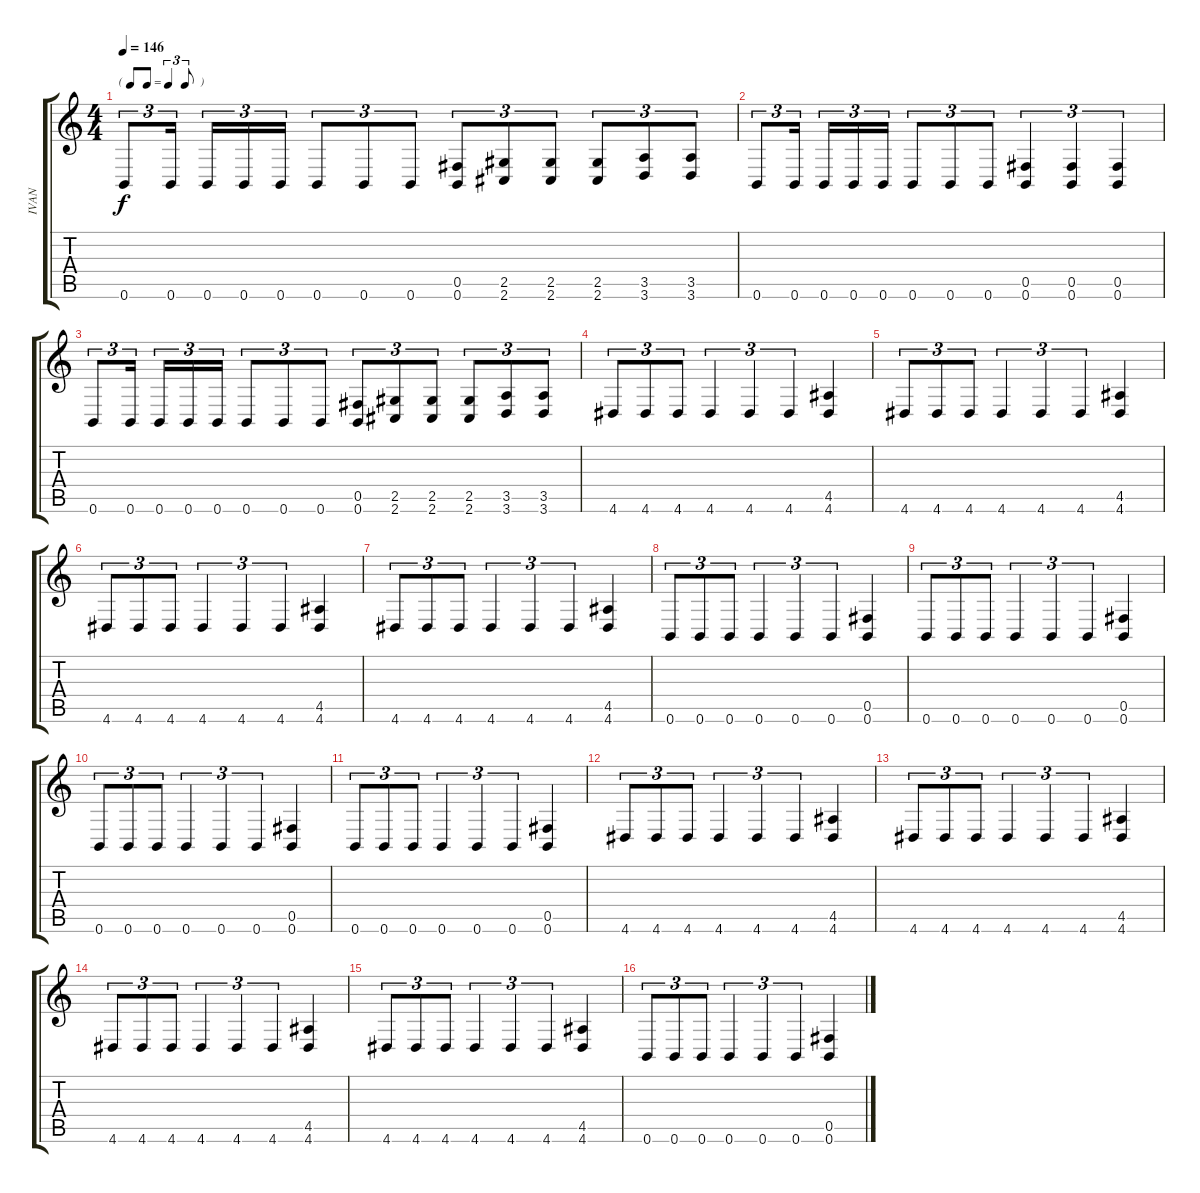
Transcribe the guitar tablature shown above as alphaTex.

\track ("IVAN" "IVAN") {instrument distortionguitar}
\staff {score tabs}
\tuning (Db4 Ab3 E3 B2 Gb2 B1) {hide}
\ts (4 4)
\tf triplet8th
\tempo 146
\clef g2
\ks c
0.6.8{tu (3 2) dy f} 0.6.16{tu (3 2)} 0.6.16{tu (3 2)} 0.6.16{tu (3 2)} 0.6.16{tu (3 2)} 0.6.8{tu (3 2)} 0.6.8{tu (3 2)} 0.6.8{tu (3 2)} (0.5 0.6).8{tu (3 2)} (2.5 2.6).8{tu (3 2)} (2.5 2.6).8{tu (3 2)} (2.5 2.6).8{tu (3 2)} (3.5 3.6).8{tu (3 2)} (3.5 3.6).8{tu (3 2)} |
0.6.8{tu (3 2)} 0.6.16{tu (3 2)} 0.6.16{tu (3 2)} 0.6.16{tu (3 2)} 0.6.16{tu (3 2)} 0.6.8{tu (3 2)} 0.6.8{tu (3 2)} 0.6.8{tu (3 2)} (0.5 0.6).4{tu (3 2)} (0.5 0.6).4{tu (3 2)} (0.5 0.6).4{tu (3 2)} |
0.6.8{tu (3 2)} 0.6.16{tu (3 2)} 0.6.16{tu (3 2)} 0.6.16{tu (3 2)} 0.6.16{tu (3 2)} 0.6.8{tu (3 2)} 0.6.8{tu (3 2)} 0.6.8{tu (3 2)} (0.5 0.6).8{tu (3 2)} (2.5 2.6).8{tu (3 2)} (2.5 2.6).8{tu (3 2)} (2.5 2.6).8{tu (3 2)} (3.5 3.6).8{tu (3 2)} (3.5 3.6).8{tu (3 2)} |
4.6.8{tu (3 2)} 4.6.8{tu (3 2)} 4.6.8{tu (3 2)} 4.6.4{tu (3 2)} 4.6.4{tu (3 2)} 4.6.4{tu (3 2)} (4.5 4.6).4 |
4.6.8{tu (3 2)} 4.6.8{tu (3 2)} 4.6.8{tu (3 2)} 4.6.4{tu (3 2)} 4.6.4{tu (3 2)} 4.6.4{tu (3 2)} (4.5 4.6).4 |
4.6.8{tu (3 2)} 4.6.8{tu (3 2)} 4.6.8{tu (3 2)} 4.6.4{tu (3 2)} 4.6.4{tu (3 2)} 4.6.4{tu (3 2)} (4.5 4.6).4 |
4.6.8{tu (3 2)} 4.6.8{tu (3 2)} 4.6.8{tu (3 2)} 4.6.4{tu (3 2)} 4.6.4{tu (3 2)} 4.6.4{tu (3 2)} (4.5 4.6).4 |
0.6.8{tu (3 2)} 0.6.8{tu (3 2)} 0.6.8{tu (3 2)} 0.6.4{tu (3 2)} 0.6.4{tu (3 2)} 0.6.4{tu (3 2)} (0.5 0.6).4 |
0.6.8{tu (3 2)} 0.6.8{tu (3 2)} 0.6.8{tu (3 2)} 0.6.4{tu (3 2)} 0.6.4{tu (3 2)} 0.6.4{tu (3 2)} (0.5 0.6).4 |
0.6.8{tu (3 2)} 0.6.8{tu (3 2)} 0.6.8{tu (3 2)} 0.6.4{tu (3 2)} 0.6.4{tu (3 2)} 0.6.4{tu (3 2)} (0.5 0.6).4 |
0.6.8{tu (3 2)} 0.6.8{tu (3 2)} 0.6.8{tu (3 2)} 0.6.4{tu (3 2)} 0.6.4{tu (3 2)} 0.6.4{tu (3 2)} (0.5 0.6).4 |
4.6.8{tu (3 2)} 4.6.8{tu (3 2)} 4.6.8{tu (3 2)} 4.6.4{tu (3 2)} 4.6.4{tu (3 2)} 4.6.4{tu (3 2)} (4.5 4.6).4 |
4.6.8{tu (3 2)} 4.6.8{tu (3 2)} 4.6.8{tu (3 2)} 4.6.4{tu (3 2)} 4.6.4{tu (3 2)} 4.6.4{tu (3 2)} (4.5 4.6).4 |
4.6.8{tu (3 2)} 4.6.8{tu (3 2)} 4.6.8{tu (3 2)} 4.6.4{tu (3 2)} 4.6.4{tu (3 2)} 4.6.4{tu (3 2)} (4.5 4.6).4 |
4.6.8{tu (3 2)} 4.6.8{tu (3 2)} 4.6.8{tu (3 2)} 4.6.4{tu (3 2)} 4.6.4{tu (3 2)} 4.6.4{tu (3 2)} (4.5 4.6).4 |
0.6.8{tu (3 2)} 0.6.8{tu (3 2)} 0.6.8{tu (3 2)} 0.6.4{tu (3 2)} 0.6.4{tu (3 2)} 0.6.4{tu (3 2)} (0.5 0.6).4
